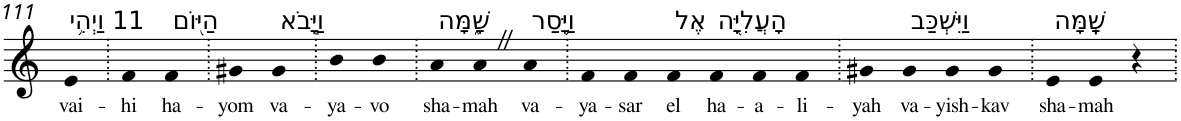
**kern	**text
*part1	*part1
*staff1	*staff1
*I"Piano	*
*I'Pno	*
!!LO:PB:g=z
*clefG2	*
*k[]	*
=111	=111
!LO:TX:a:t=11 וַיְהִ֥י	!
!	!LO:LY:b
4e	vai-
=112.	=112.
!	!LO:LY:b
4f	-hi
!LO:TX:a:t=הַיּ֖וֹם	!
!	!LO:LY:b
4f	ha-
=113.	=113.
!	!LO:LY:b
4g#X	-yom
!LO:TX:a:t=וַיָּ֣בֹא	!
!	!LO:LY:b
4g#	va-
=114.	=114.
!	!LO:LY:b
4b	-ya-
!	!LO:LY:b
4b	-vo
=115.	=115.
!LO:TX:a:t=שָׁ֑מָּה	!
!	!LO:LY:b
4a	sha-
!	!LO:LY:b
4aZ	-mah
!LO:TX:a:t=וַיָּ֥סַר	!
!	!LO:LY:b
4a	va-
=116.	=116.
!	!LO:LY:b
4f	-ya-
!	!LO:LY:b
4f	-sar
!LO:TX:a:t=אֶל	!
!	!LO:LY:b
4f	el
!LO:TX:a:t=הָעֲלִיָּ֖ה	!
!	!LO:LY:b
4f	ha-
!	!LO:LY:b
4f	-a-
!	!LO:LY:b
4f	-li-
=117.	=117.
!	!LO:LY:b
4g#X	-yah
!LO:TX:a:t=וַיִּשְׁכַּב	!
!	!LO:LY:b
4g#	va-
!	!LO:LY:b
4g#	-yish-
!	!LO:LY:b
4g#	-kav
=118.	=118.
!LO:TX:a:t=שָֽׁמָּה	!
!	!LO:LY:b
4e	sha-
!	!LO:LY:b
4e	-mah
4r	.
=.	=.
*-	*-
